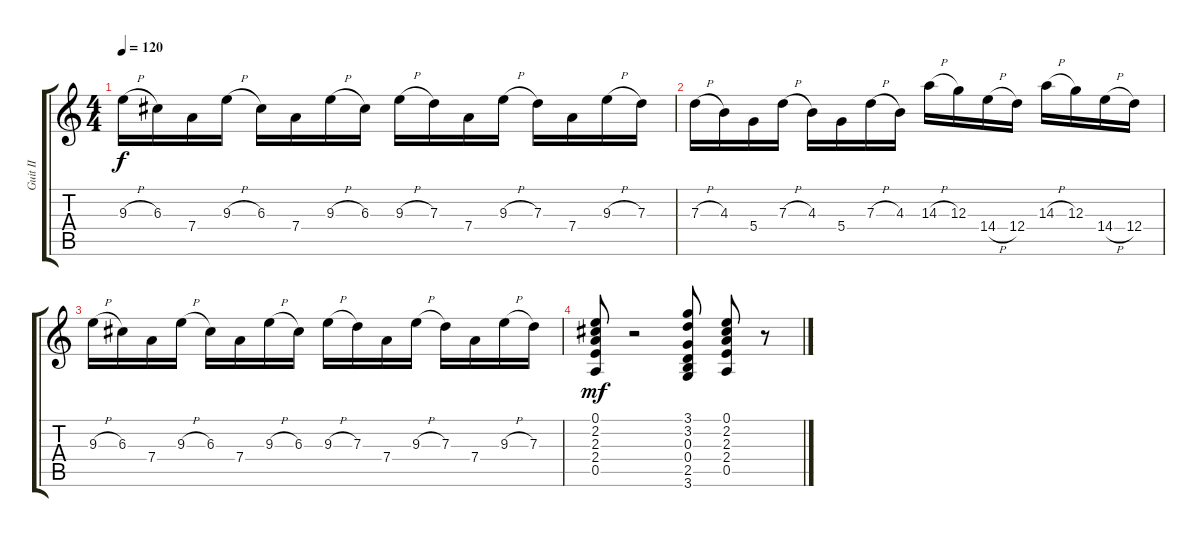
\track ("Guit II" "Guit II") {instrument distortionguitar}
\staff {score tabs}
\tuning (E4 B3 G3 D3 A2 E2) {hide}
\ts (4 4)
\tempo 120
\clef g2
\ks c
9.3{h}.16{dy f} 6.3.16 7.4.16 9.3{h}.16 6.3.16 7.4.16 9.3{h}.16 6.3.16 9.3{h}.16 7.3.16 7.4.16 9.3{h}.16 7.3.16 7.4.16 9.3{h}.16 7.3.16 |
7.3{h}.16 4.3.16 5.4.16 7.3{h}.16 4.3.16 5.4.16 7.3{h}.16 4.3.16 14.3{h}.16 12.3.16 14.4{h}.16 12.4.16 14.3{h}.16 12.3.16 14.4{h}.16 12.4.16 |
9.3{h}.16 6.3.16 7.4.16 9.3{h}.16 6.3.16 7.4.16 9.3{h}.16 6.3.16 9.3{h}.16 7.3.16 7.4.16 9.3{h}.16 7.3.16 7.4.16 9.3{h}.16 7.3.16 |
(0.1 2.2 2.3 2.4 0.5).8{dy mf} r.2 (3.1 3.2 0.3 0.4 2.5 3.6).8 (0.1 2.2 2.3 2.4 0.5).8 r.8
